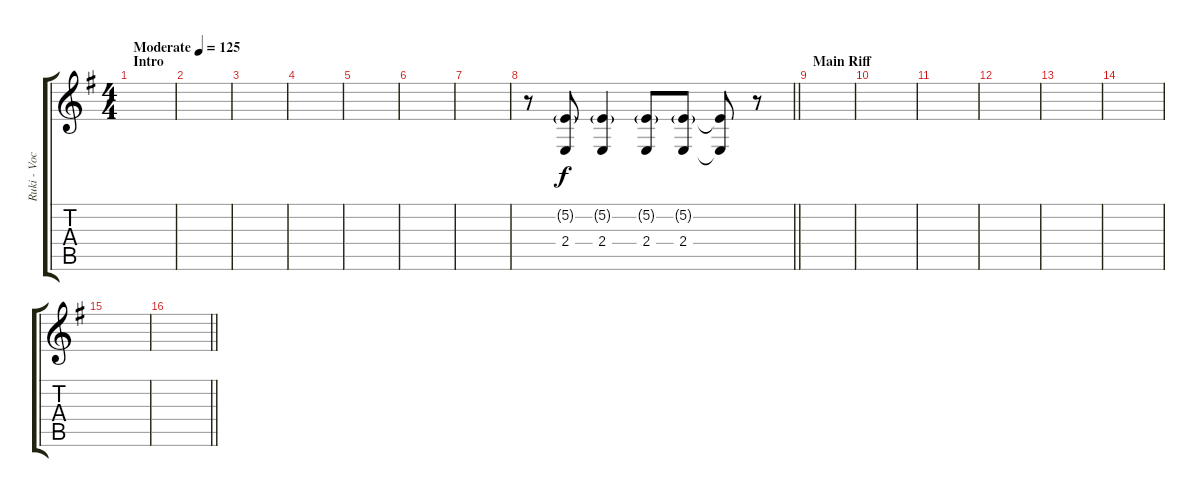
\track ("Ruki - Vocals" "Ruki - Voc") {instrument lead6voice}
\staff {score tabs}
\tuning (E4 B3 G3 D3 A2 E2) {hide}
\ts (4 4)
\section ("" "Intro")
\tempo (125 "Moderate")
\clef g2
\ks eminor
|
|
|
|
|
|
|
\barLineRight lightlight
r.8 (5.2{g} 2.4).8 (5.2{g} 2.4).4 (5.2{g} 2.4).8 (5.2{g} 2.4).8 (5.2{t} 2.4{t}).8{dy f} r.8 |
\section ("" "Main Riff")
|
|
|
|
|
|
|
\barLineRight lightlight
